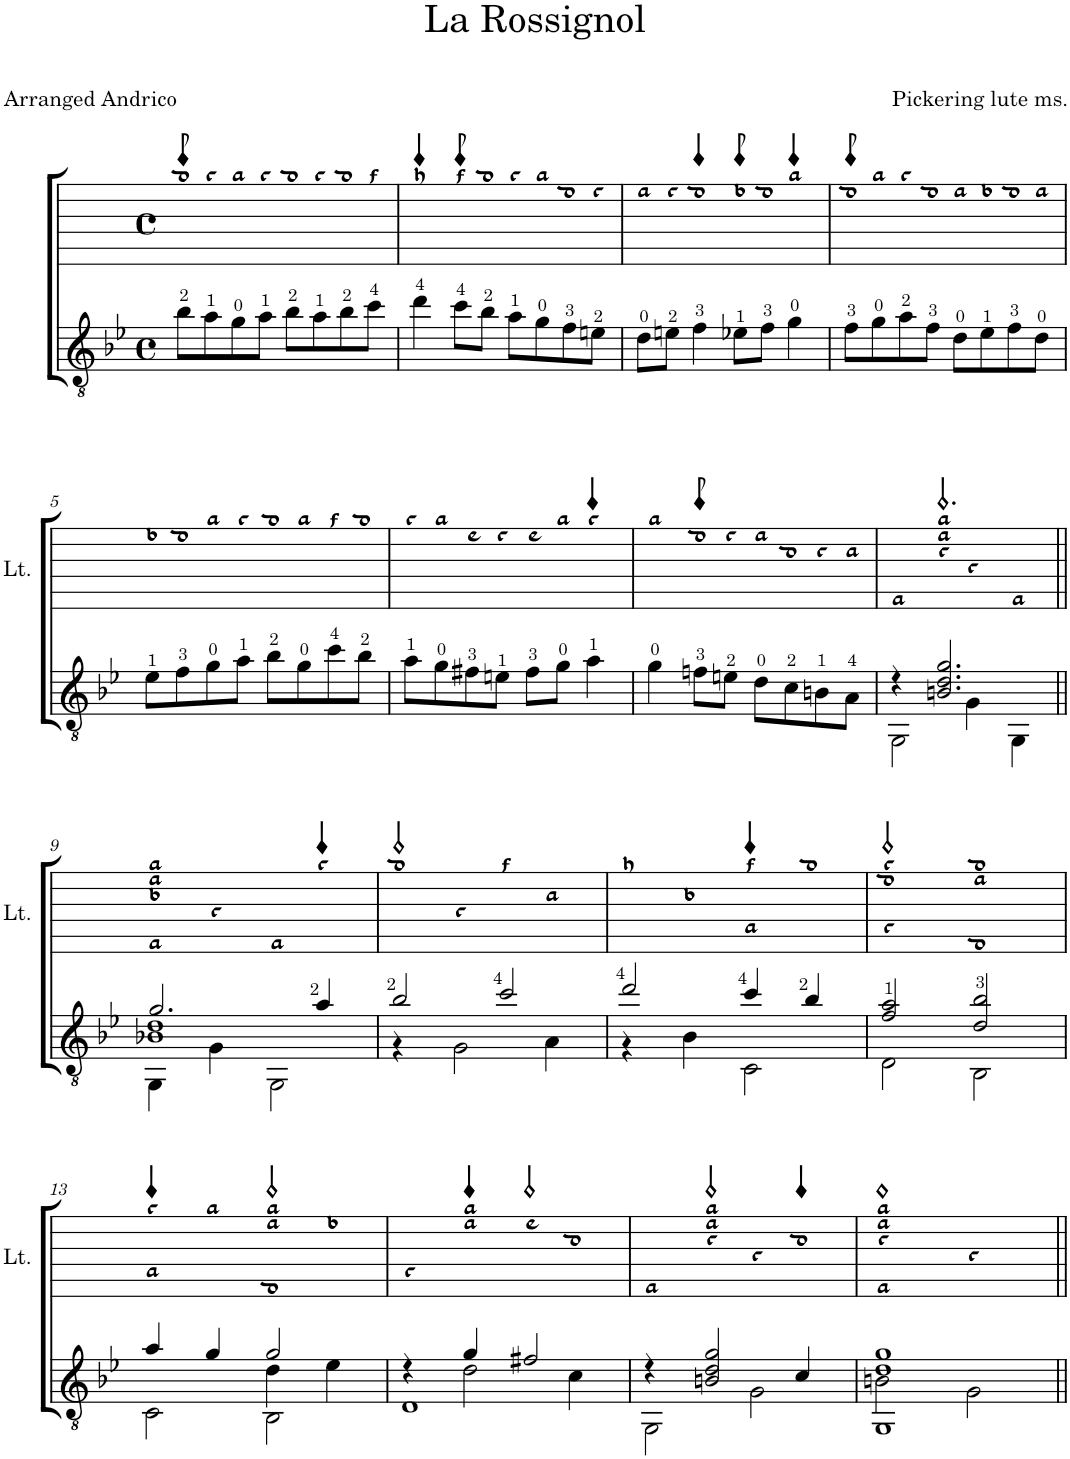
**kern	**kern
*part2	*part1
*staff2	*staff1
*I"Classical Guitar	*I"Lute (Tablature)
*	*I'Lt.
*	*stria6
*clefGv2	*
*k[b-e-]	*k[b-e-]
*M4/4	*M4/4
*met(c)	*met(c)
=1	=1
8b-\L	8b-L
8a\	8aJ
8g\	8gL
8a\J	8aJ
8b-\L	8b-L
8a\	8aJ
8b-\	8b-L
8cc\J	8ccJ
=2	=2
4dd\	4dd
8cc\L	8ccL
8b-\J	8b-J
8a\L	8aL
8g\	8gJ
8f\	8fL
8en\J	8enJ
=3	=3
8d\L	8dL
8en\J	8enJ
4f\	4f
8e-X\L	8e-XL
8f\J	8fJ
4g\	4g
=4	=4
8f\L	8fL
8g\	8gJ
8a\	8aL
8f\J	8fJ
8d\L	8dL
8e-\	8e-J
8f\	8fL
8d\J	8dJ
!!LO:LB:g=z
=5	=5
8e-\L	8e-L
8f\	8fJ
8g\	8gL
8a\J	8aJ
8b-\L	8b-L
8g\	8gJ
8cc\	8ccL
8b-\J	8b-J
=6	=6
8a\L	8aL
8g\	8gJ
8f#X\	8f#XL
8en\J	8enJ
8f#\L	8f#L
8g\J	8gJ
4a\	4a
=7	=7
4g\	4g
8fn\L	8fnL
8en\J	8enJ
8d\L	8dL
8c\	8cJ
8Bn\	8BnL
8A\J	8AJ
=8	=8
*^	*^
4r	2GG\	4r	2GG
2.Bn/ 2.d/ 2.g/	.	2.Bn 2.d 2.g	.
.	4G\	.	4G
.	4GG\	.	4GG
!!LO:LB:g=z
=9||	=9||	=9||	=9||
*	*^	*	*^
2.g/	4GG\	1B-X 1d	2.g	4GG	1B-X 1d
.	4G\	.	.	4G	.
.	2GG\	.	.	2GG	.
4a/	.	.	4a	.	.
*	*v	*v	*	*	*
*	*	*	*v	*v
=10	=10	=10	=10
2b-/	4r	2b-	4r
.	2G\	.	2G
2cc/	.	2cc	.
.	4A\	.	4A
=11	=11	=11	=11
2dd/	4r	2dd	4r
.	4B-\	.	4B-
4cc/	2C\	4cc	2C
4b-/	.	4b-	.
=12	=12	=12	=12
2f/ 2a/	2D\	2f 2a	2D
2d/ 2b-/	2BB-\	2d 2b-	2BB-
!!LO:LB:g=z
=13	=13	=13	=13
*	*^	*	*^
4a/	2C\	2ryy	4a	2C	2ryy
4g/	.	.	4g	.	.
2g/	2BB-\	4d\	2g	2BB-	4d
.	.	4e-\	.	.	4e-
=14	=14	=14	=14	=14	=14
4r	1D	4ryy	4r	1D	4ryy
4g/	.	2d\	4g	.	2d
2f#X/	.	.	2f#X	.	.
.	.	4c\	.	.	4c
=15	=15	=15	=15	=15	=15
4r	2GG\	4ryy	4r	2GG	4ryy
2Bn/ 2d/ 2g/	.	2ryy	2Bn 2d 2g	.	2ryy
.	2G\	.	.	2G	.
4c/	.	4ryy	4c	.	4ryy
=16	=16	=16	=16	=16	=16
1d 1g	1GG	2Bn\	1d 1g	1GG	2Bn
.	.	2G\	.	.	2G
*v	*v	*v	*	*	*
*	*v	*v	*v
=||	=||
*-	*-
